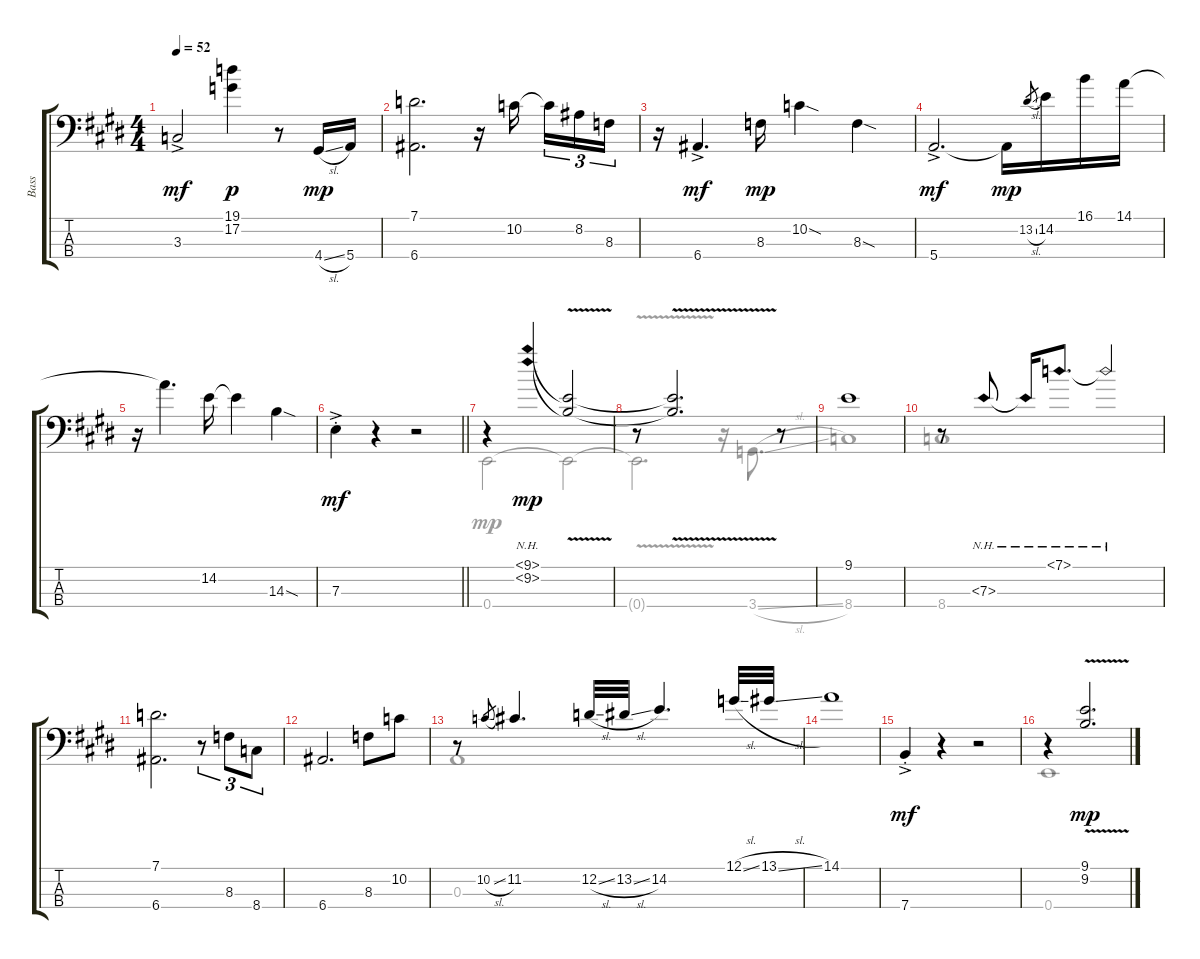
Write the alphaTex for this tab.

\track ("Bass" "Bass") {instrument electricbassfinger}
\staff {score tabs}
\tuning (G2 D2 A1 E1) {hide}
\voice
\ts (4 4)
\tempo 52
\clef f4
\ks c#minor
3.3{ac}.2{dy mf} (19.1 17.2).4{dy p} r.8 4.4{sl}.16{dy mp} 5.4.16 |
\ks e
(7.1 6.4).2{d} r.16 10.2.16{beam splitsecondary} 10.2{t}.16{tu (3 2)} 8.2.16{tu (3 2)} 8.3.16{tu (3 2)} |
\ks c#minor
r.16 6.4{ac}.4{d dy mf} 8.3.16{dy mp} 10.2{sod}.4 8.3{sod}.4 |
5.4{ac}.2{d dy mf} 5.4{t}.16{dy mp} 13.2{sl}.8{gr} 14.2.16 16.1.16 14.1.16 |
\ks e
r.16 14.1{t}.4{d} 14.2.16 14.2{t}.4 14.3{sod}.4 |
\barLineRight lightlight
\ks c#minor
7.3{ac st}.4{dy mf} r.4 r.2 |
r.4 (9.1{nh} 9.2{nh}).4{dy mp} (9.1{v t} 9.2{v t}).2 |
\ks e
r.8 (9.1{v t} 9.2{v t}).2{d} r.8 |
\ks c#minor
9.1.1 |
r.8 7.3{nh}.8 7.3{nh t}.16 7.1{nh}.8{d} 7.1{nh t}.2 |
\ks e
(7.1 6.4).2{d} r.8{tu (3 2)} 8.3.8{tu (3 2)} 8.4.8{tu (3 2)} |
\ks c#minor
6.4.2{d} 8.3.8 10.2.8 |
\ks e
r.8 10.2{sl}.8{gr} 11.2.4{d} 12.2{sl}.32 13.2{sl}.32 14.2.4{d} 12.1{sl}.32 13.1{sl}.32 |
\ks c#minor
14.1.1 |
\ks e
7.4{ac st}.4{dy mf} r.4 r.2 |
\ks c#minor
r.4 (9.1{v} 9.2{v}).2{d dy mp}
\voice
\clef f4
\ottava regular
\simile none
\ks c#minor
|
\ks e
|
\ks c#minor
|
|
\ks e
|
\barLineRight lightlight
\ks c#minor
|
0.4.2 0.4{t}.2 |
\ks e
0.4{v t}.2{d} r.16 3.4{sl}.8{d} |
\ks c#minor
8.4.1 |
8.4.1 |
\ks e
|
\ks c#minor
|
\ks e
0.3.1 |
\ks c#minor
|
\ks e
|
\ks c#minor
0.4.1
